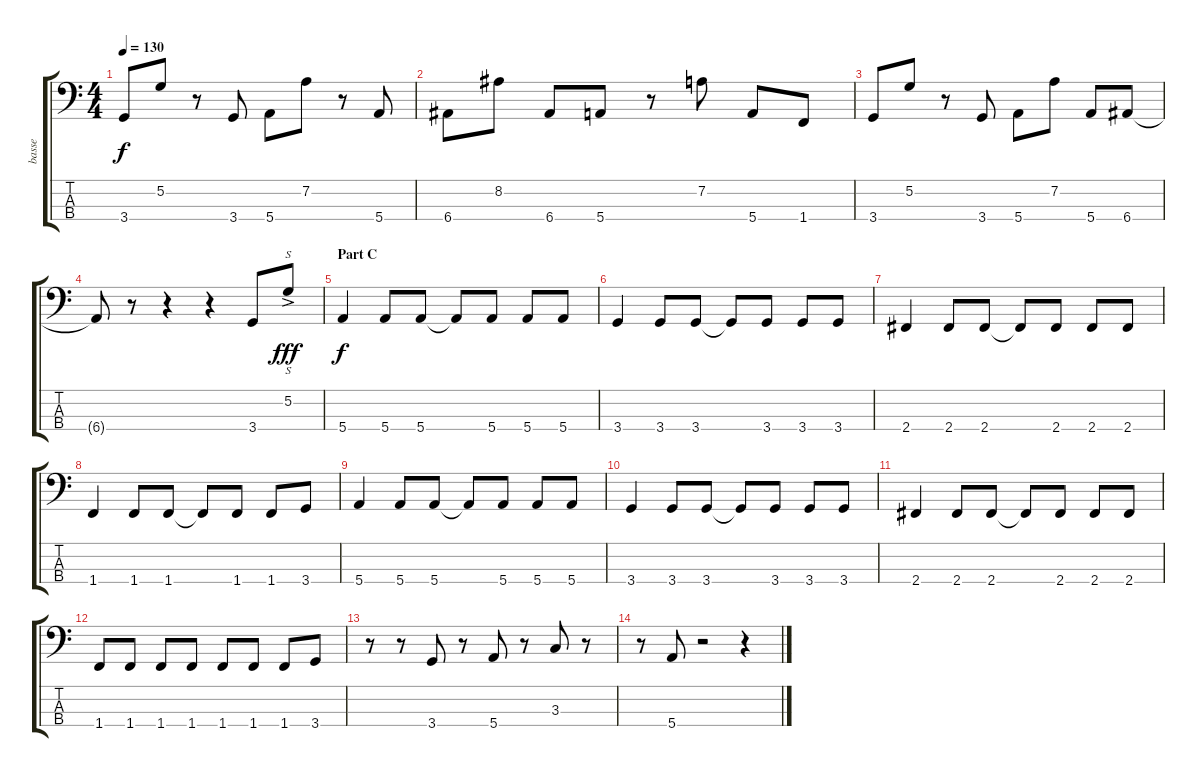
\track ("basse" "basse") {instrument electricbasspick}
\staff {score tabs}
\tuning (G2 D2 A1 E1) {hide}
\ts (4 4)
\tempo 130
\clef f4
\ks c
3.4.8{dy f} 5.2.8 r.8 3.4.8 5.4.8 7.2.8 r.8 5.4.8 |
6.4.8 8.2.8 6.4.8 5.4.8 r.8 7.2.8 5.4.8 1.4.8 |
3.4.8 5.2.8 r.8 3.4.8 5.4.8 7.2.8 5.4.8 6.4.8 |
6.4{t}.8 r.8 r.4 r.4 3.4.8 5.2{ac}.8{s dy fff} |
\section ("" "Part C")
5.4.4{dy f} 5.4.8 5.4.8 5.4{t}.8 5.4.8 5.4.8 5.4.8 |
3.4.4 3.4.8 3.4.8 3.4{t}.8 3.4.8 3.4.8 3.4.8 |
2.4.4 2.4.8 2.4.8 2.4{t}.8 2.4.8 2.4.8 2.4.8 |
1.4.4 1.4.8 1.4.8 1.4{t}.8 1.4.8 1.4.8 3.4.8 |
5.4.4 5.4.8 5.4.8 5.4{t}.8 5.4.8 5.4.8 5.4.8 |
3.4.4 3.4.8 3.4.8 3.4{t}.8 3.4.8 3.4.8 3.4.8 |
2.4.4 2.4.8 2.4.8 2.4{t}.8 2.4.8 2.4.8 2.4.8 |
1.4.8 1.4.8 1.4.8 1.4.8 1.4.8 1.4.8 1.4.8 3.4.8 |
r.8 r.8 3.4.8 r.8 5.4.8 r.8 3.3.8 r.8 |
r.8 5.4.8 r.2 r.4
